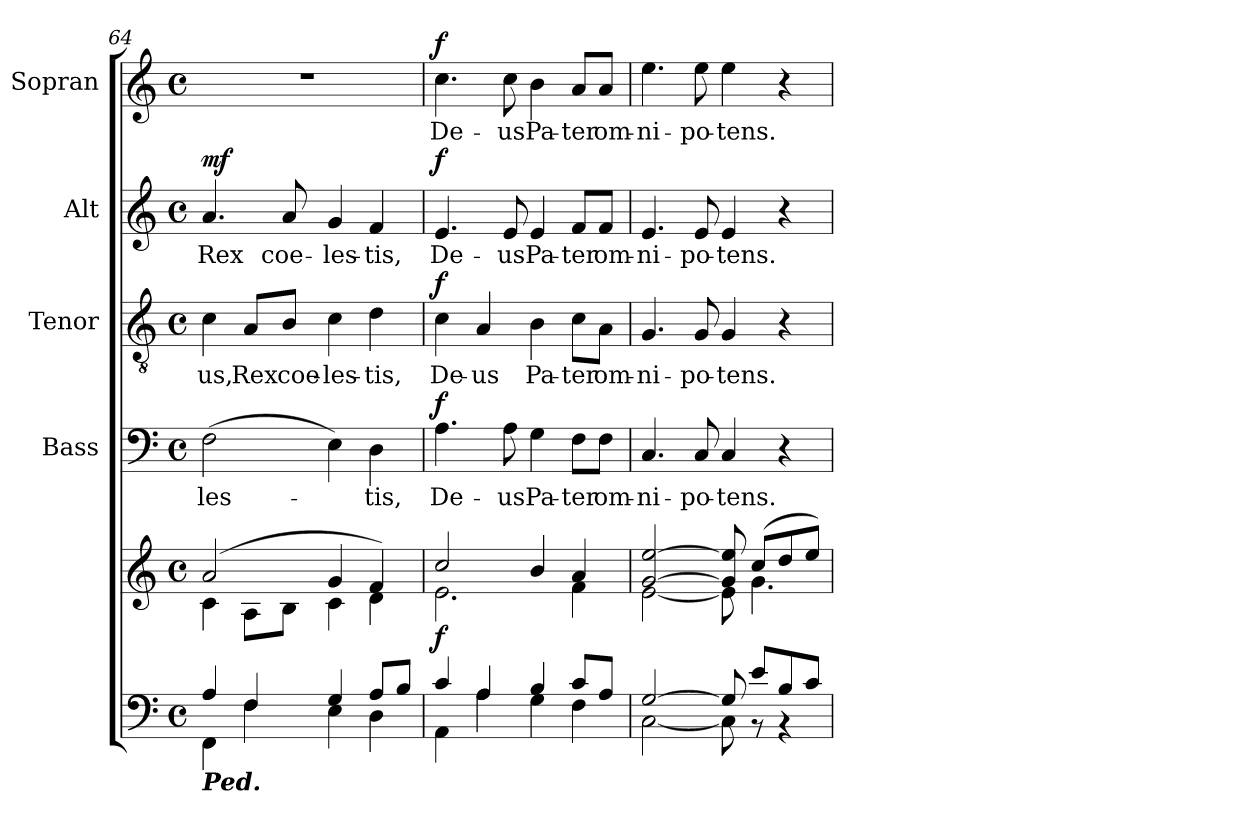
**kern	**kern	**dynam	**kern	**text	**dynam	**kern	**text	**dynam	**kern	**text	**dynam	**kern	**text	**dynam
*part5	*part5	*part5	*part4	*part4	*part4	*part3	*part3	*part3	*part2	*part2	*part2	*part1	*part1	*part1
*staff6	*staff5	*staff5/6	*staff4	*staff4	*staff4	*staff3	*staff3	*staff3	*staff2	*staff2	*staff2	*staff1	*staff1	*staff1
*	*	*	*I"Bass	*	*	*I"Tenor	*	*	*I"Alt	*	*	*I"Sopran	*	*
*	*	*	*I'B.	*	*	*I'T.	*	*	*I'A.	*	*	*I'S.	*	*
*clefF4	*clefG2	*	*clefF4	*	*	*clefGv2	*	*	*clefG2	*	*	*clefG2	*	*
*k[]	*k[]	*	*k[]	*	*	*k[]	*	*	*k[]	*	*	*k[]	*	*
*C:	*C:	*	*C:	*	*	*C:	*	*	*C:	*	*	*C:	*	*
*M4/4	*M4/4	*	*M4/4	*	*	*M4/4	*	*	*M4/4	*	*	*M4/4	*	*
*met(c)	*met(c)	*	*met(c)	*	*	*met(c)	*	*	*met(c)	*	*	*met(c)	*	*
=64	=64	=64	=64	=64	=64	=64	=64	=64	=64	=64	=64	=64	=64	=64
*^	*^	*	*	*	*	*	*	*	*	*	*	*	*	*
!LO:TX:b:Bi:t=Ped.	!	!	!	!	!	!	!	!	!	!	!	!	!	!	!	!
!	!	!	!	!	!	!LO:LY:b	!	!	!LO:LY:b	!	!	!LO:LY:b	!LO:DY:a	!	!	!
4A/	4FF\	(2a/	4c\	.	(>2F\	-les-	.	4c\	-us,	.	4.a/	Rex	mf	1r	.	.
!	!	!	!	!	!	!	!	!	!LO:LY:b	!	!	!	!	!	!	!
4F/	4F\	.	8A\L	.	.	.	.	8A/L	Rex	.	.	.	.	.	.	.
!	!	!	!	!	!	!	!	!	!LO:LY:b	!	!	!LO:LY:b	!	!	!	!
.	.	.	8B\J	.	.	.	.	8B/J	coe-	.	8a/	coe-	.	.	.	.
!	!	!	!	!	!	!	!	!	!LO:LY:b	!	!	!LO:LY:b	!	!	!	!
4G/	4E\	4g/	4c\	.	4E\)	.	.	4c\	-les-	.	4g/	-les-	.	.	.	.
!	!	!	!	!	!	!LO:LY:b	!	!	!LO:LY:b	!	!	!LO:LY:b	!	!	!	!
8A/L	4D\	4f/)	4d\	.	4D\	-tis,	.	4d\	-tis,	.	4f/	-tis,	.	.	.	.
8B/J	.	.	.	.	.	.	.	.	.	.	.	.	.	.	.	.
=65	=65	=65	=65	=65	=65	=65	=65	=65	=65	=65	=65	=65	=65	=65	=65	=65
!	!	!	!	!LO:DY:b	!	!LO:LY:b	!LO:DY:a	!	!LO:LY:b	!LO:DY:a	!	!LO:LY:b	!LO:DY:a	!	!LO:LY:b	!LO:DY:a
4c/	4AA\	2cc/	2.e\	f	4.A\	De-	f	4c\	De-	f	4.e/	De-	f	4.cc\	De-	f
!	!	!	!	!	!	!	!	!	!LO:LY:b	!	!	!	!	!	!	!
4A/	4A\	.	.	.	.	.	.	4A/	-us	.	.	.	.	.	.	.
!	!	!	!	!	!	!LO:LY:b	!	!	!	!	!	!LO:LY:b	!	!	!LO:LY:b	!
.	.	.	.	.	8A\	-us	.	.	.	.	8e/	-us	.	8cc\	-us	.
!	!	!	!	!	!	!LO:LY:b	!	!	!LO:LY:b	!	!	!LO:LY:b	!	!	!LO:LY:b	!
4B/	4G\	4b/	.	.	4G\	Pa-	.	4B\	Pa-	.	4e/	Pa-	.	4b\	Pa-	.
!	!	!	!	!	!	!LO:LY:b	!	!	!LO:LY:b	!	!	!LO:LY:b	!	!	!LO:LY:b	!
8c/L	4F\	4a/	4f\	.	8F\L	-ter	.	8c\L	-ter	.	8f/L	-ter	.	8a/L	-ter	.
!	!	!	!	!	!	!LO:LY:b	!	!	!LO:LY:b	!	!	!LO:LY:b	!	!	!LO:LY:b	!
8A/J	.	.	.	.	8F\J	om-	.	8A\J	om-	.	8f/J	om-	.	8a/J	om-	.
=66	=66	=66	=66	=66	=66	=66	=66	=66	=66	=66	=66	=66	=66	=66	=66	=66
!	!	!	!	!	!	!LO:LY:b	!	!	!LO:LY:b	!	!	!LO:LY:b	!	!	!LO:LY:b	!
[>2G/	[<2C\	[>2g/ [>2ee/	[<2e\	.	4.C/	-ni-	.	4.G/	-ni-	.	4.e/	-ni-	.	4.ee\	-ni-	.
!	!	!	!	!	!	!LO:LY:b	!	!	!LO:LY:b	!	!	!LO:LY:b	!	!	!LO:LY:b	!
.	.	.	.	.	8C/	-po-	.	8G/	-po-	.	8e/	-po-	.	8ee\	-po-	.
!	!	!	!	!	!	!LO:LY:b	!	!	!LO:LY:b	!	!	!LO:LY:b	!	!	!LO:LY:b	!
8G/]	8C\]	8g/] 8ee/]	8e\]	.	4C/	-tens.	.	4G/	-tens.	.	4e/	-tens.	.	4ee\	-tens.	.
8e/L	8r	(>8cc/L	4.g\	.	.	.	.	.	.	.	.	.	.	.	.	.
8B/	4r	8dd/	.	.	4r	.	.	4r	.	.	4r	.	.	4r	.	.
8c/J	.	8ee/J)	.	.	.	.	.	.	.	.	.	.	.	.	.	.
*v	*v	*	*	*	*	*	*	*	*	*	*	*	*	*	*	*
*	*v	*v	*	*	*	*	*	*	*	*	*	*	*	*	*
=	=	=	=	=	=	=	=	=	=	=	=	=	=	=
*-	*-	*-	*-	*-	*-	*-	*-	*-	*-	*-	*-	*-	*-	*-
